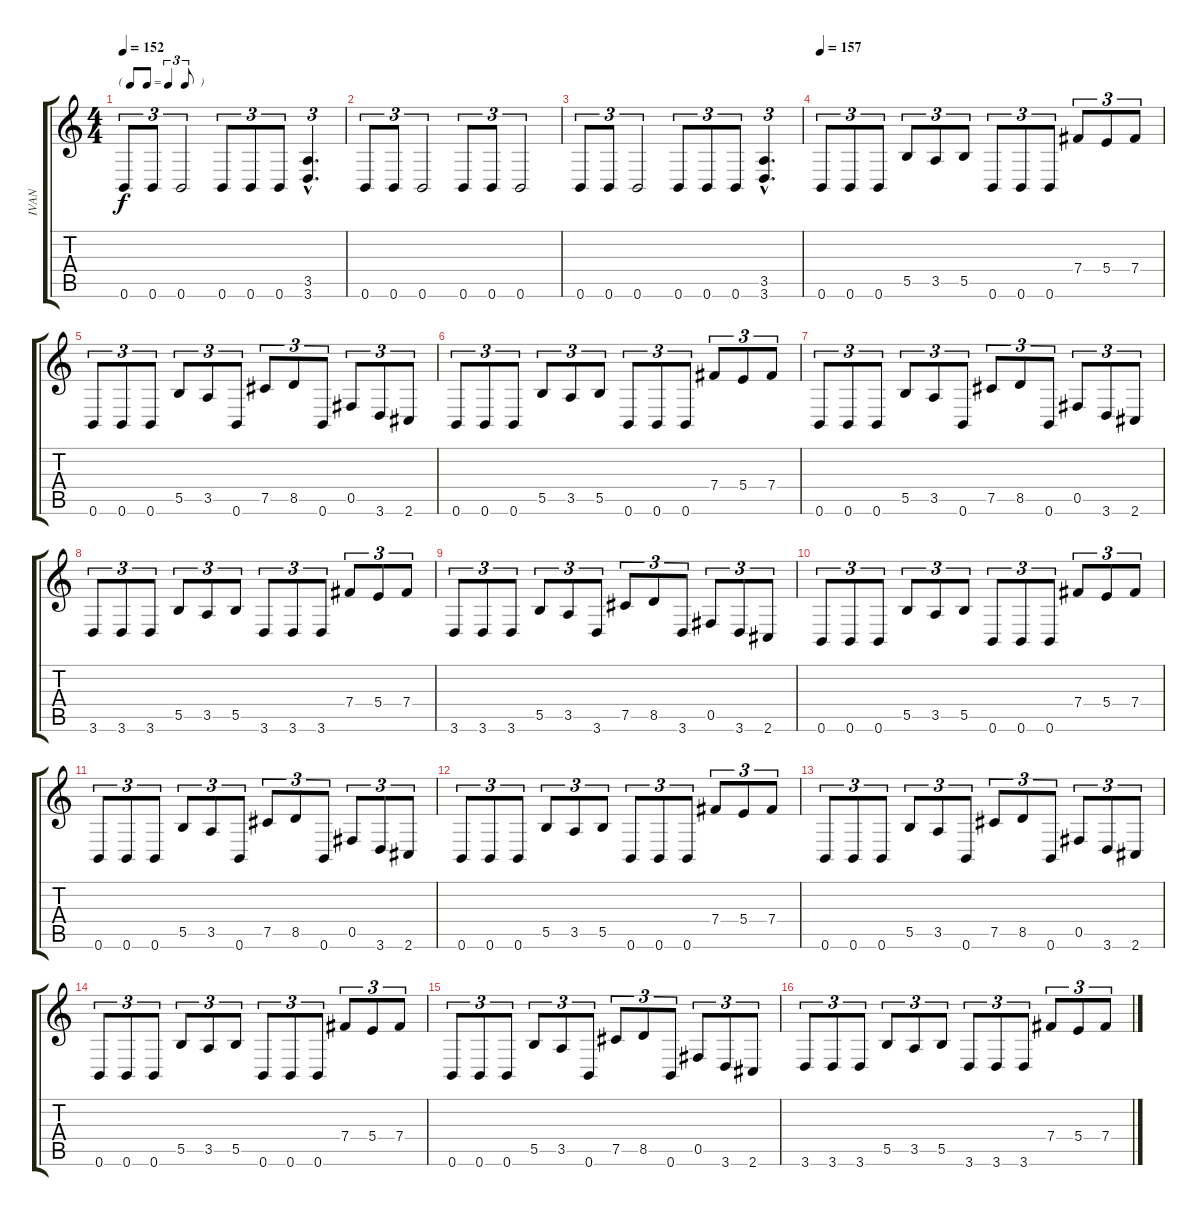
\track ("IVAN" "IVAN") {instrument distortionguitar}
\staff {score tabs}
\tuning (Db4 Ab3 E3 B2 Gb2 B1) {hide}
\ts (4 4)
\tf triplet8th
\tempo 152
\clef g2
\ks c
0.6.8{tu (3 2) dy f} 0.6.8{tu (3 2)} 0.6.2{tu (3 2)} 0.6.8{tu (3 2)} 0.6.8{tu (3 2)} 0.6.8{tu (3 2)} (3.5{hac} 3.6{hac}).4{d tu (3 2)} |
0.6.8{tu (3 2)} 0.6.8{tu (3 2)} 0.6.2{tu (3 2)} 0.6.8{tu (3 2)} 0.6.8{tu (3 2)} 0.6.2{tu (3 2)} |
0.6.8{tu (3 2)} 0.6.8{tu (3 2)} 0.6.2{tu (3 2)} 0.6.8{tu (3 2)} 0.6.8{tu (3 2)} 0.6.8{tu (3 2)} (3.5{hac} 3.6{hac}).4{d tu (3 2)} |
\tempo 157
0.6.8{tu (3 2)} 0.6.8{tu (3 2)} 0.6.8{tu (3 2)} 5.5.8{tu (3 2)} 3.5.8{tu (3 2)} 5.5.8{tu (3 2)} 0.6.8{tu (3 2)} 0.6.8{tu (3 2)} 0.6.8{tu (3 2)} 7.4.8{tu (3 2)} 5.4.8{tu (3 2)} 7.4.8{tu (3 2)} |
0.6.8{tu (3 2)} 0.6.8{tu (3 2)} 0.6.8{tu (3 2)} 5.5.8{tu (3 2)} 3.5.8{tu (3 2)} 0.6.8{tu (3 2)} 7.5.8{tu (3 2)} 8.5.8{tu (3 2)} 0.6.8{tu (3 2)} 0.5.8{tu (3 2)} 3.6.8{tu (3 2)} 2.6.8{tu (3 2)} |
0.6.8{tu (3 2)} 0.6.8{tu (3 2)} 0.6.8{tu (3 2)} 5.5.8{tu (3 2)} 3.5.8{tu (3 2)} 5.5.8{tu (3 2)} 0.6.8{tu (3 2)} 0.6.8{tu (3 2)} 0.6.8{tu (3 2)} 7.4.8{tu (3 2)} 5.4.8{tu (3 2)} 7.4.8{tu (3 2)} |
0.6.8{tu (3 2)} 0.6.8{tu (3 2)} 0.6.8{tu (3 2)} 5.5.8{tu (3 2)} 3.5.8{tu (3 2)} 0.6.8{tu (3 2)} 7.5.8{tu (3 2)} 8.5.8{tu (3 2)} 0.6.8{tu (3 2)} 0.5.8{tu (3 2)} 3.6.8{tu (3 2)} 2.6.8{tu (3 2)} |
3.6.8{tu (3 2)} 3.6.8{tu (3 2)} 3.6.8{tu (3 2)} 5.5.8{tu (3 2)} 3.5.8{tu (3 2)} 5.5.8{tu (3 2)} 3.6.8{tu (3 2)} 3.6.8{tu (3 2)} 3.6.8{tu (3 2)} 7.4.8{tu (3 2)} 5.4.8{tu (3 2)} 7.4.8{tu (3 2)} |
3.6.8{tu (3 2)} 3.6.8{tu (3 2)} 3.6.8{tu (3 2)} 5.5.8{tu (3 2)} 3.5.8{tu (3 2)} 3.6.8{tu (3 2)} 7.5.8{tu (3 2)} 8.5.8{tu (3 2)} 3.6.8{tu (3 2)} 0.5.8{tu (3 2)} 3.6.8{tu (3 2)} 2.6.8{tu (3 2)} |
0.6.8{tu (3 2)} 0.6.8{tu (3 2)} 0.6.8{tu (3 2)} 5.5.8{tu (3 2)} 3.5.8{tu (3 2)} 5.5.8{tu (3 2)} 0.6.8{tu (3 2)} 0.6.8{tu (3 2)} 0.6.8{tu (3 2)} 7.4.8{tu (3 2)} 5.4.8{tu (3 2)} 7.4.8{tu (3 2)} |
0.6.8{tu (3 2)} 0.6.8{tu (3 2)} 0.6.8{tu (3 2)} 5.5.8{tu (3 2)} 3.5.8{tu (3 2)} 0.6.8{tu (3 2)} 7.5.8{tu (3 2)} 8.5.8{tu (3 2)} 0.6.8{tu (3 2)} 0.5.8{tu (3 2)} 3.6.8{tu (3 2)} 2.6.8{tu (3 2)} |
0.6.8{tu (3 2)} 0.6.8{tu (3 2)} 0.6.8{tu (3 2)} 5.5.8{tu (3 2)} 3.5.8{tu (3 2)} 5.5.8{tu (3 2)} 0.6.8{tu (3 2)} 0.6.8{tu (3 2)} 0.6.8{tu (3 2)} 7.4.8{tu (3 2)} 5.4.8{tu (3 2)} 7.4.8{tu (3 2)} |
0.6.8{tu (3 2)} 0.6.8{tu (3 2)} 0.6.8{tu (3 2)} 5.5.8{tu (3 2)} 3.5.8{tu (3 2)} 0.6.8{tu (3 2)} 7.5.8{tu (3 2)} 8.5.8{tu (3 2)} 0.6.8{tu (3 2)} 0.5.8{tu (3 2)} 3.6.8{tu (3 2)} 2.6.8{tu (3 2)} |
0.6.8{tu (3 2)} 0.6.8{tu (3 2)} 0.6.8{tu (3 2)} 5.5.8{tu (3 2)} 3.5.8{tu (3 2)} 5.5.8{tu (3 2)} 0.6.8{tu (3 2)} 0.6.8{tu (3 2)} 0.6.8{tu (3 2)} 7.4.8{tu (3 2)} 5.4.8{tu (3 2)} 7.4.8{tu (3 2)} |
0.6.8{tu (3 2)} 0.6.8{tu (3 2)} 0.6.8{tu (3 2)} 5.5.8{tu (3 2)} 3.5.8{tu (3 2)} 0.6.8{tu (3 2)} 7.5.8{tu (3 2)} 8.5.8{tu (3 2)} 0.6.8{tu (3 2)} 0.5.8{tu (3 2)} 3.6.8{tu (3 2)} 2.6.8{tu (3 2)} |
3.6.8{tu (3 2)} 3.6.8{tu (3 2)} 3.6.8{tu (3 2)} 5.5.8{tu (3 2)} 3.5.8{tu (3 2)} 5.5.8{tu (3 2)} 3.6.8{tu (3 2)} 3.6.8{tu (3 2)} 3.6.8{tu (3 2)} 7.4.8{tu (3 2)} 5.4.8{tu (3 2)} 7.4.8{tu (3 2)}
